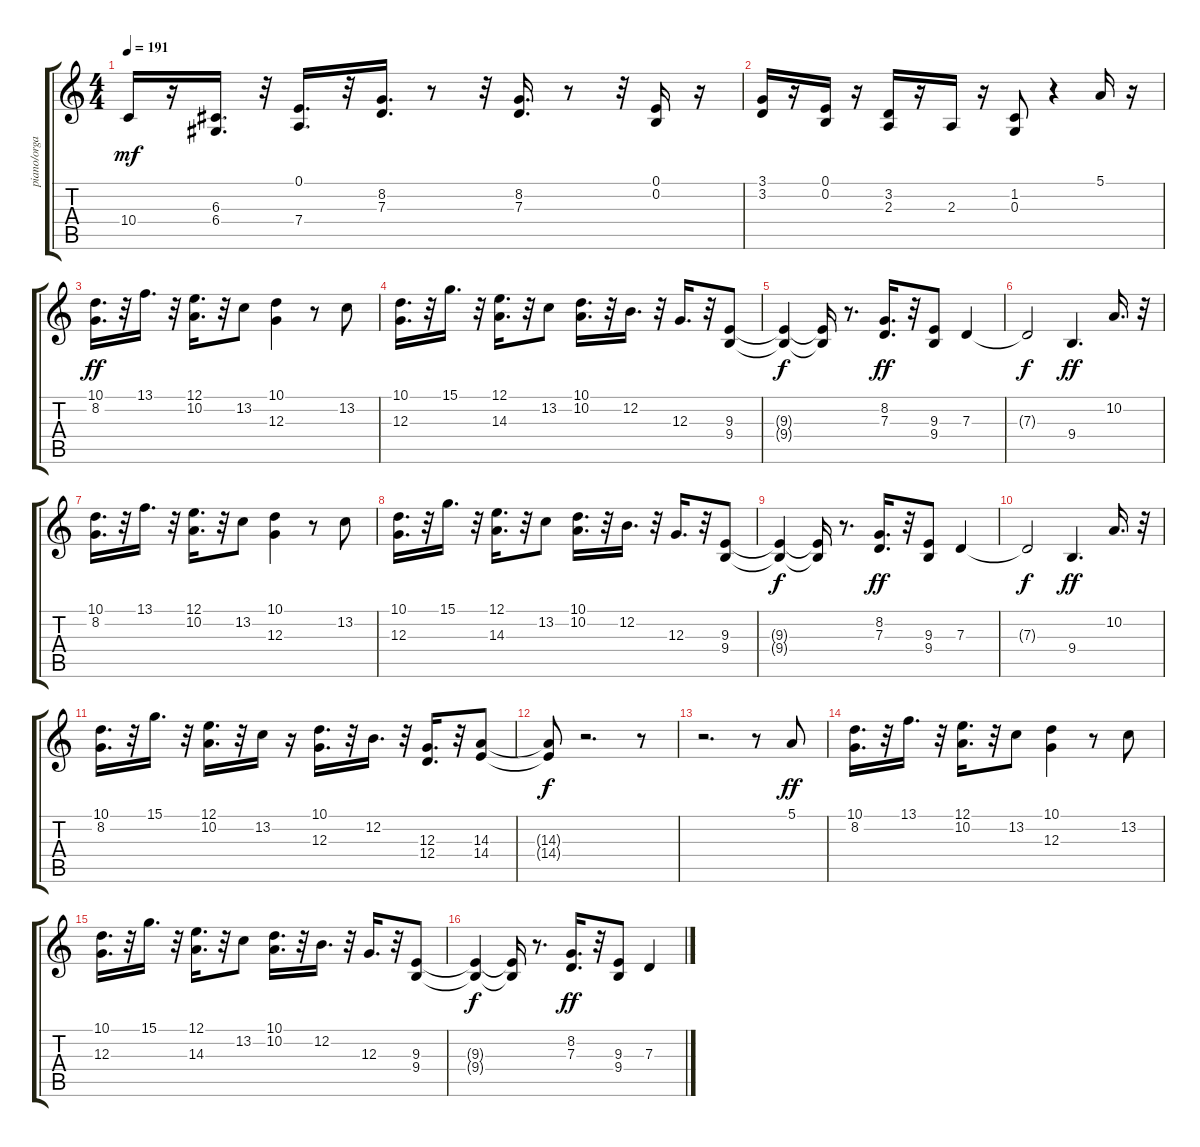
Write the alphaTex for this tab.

\track ("piano/organ/synths  " "piano/orga") {instrument brightacousticpiano}
\staff {score tabs}
\tuning (E4 B3 G3 D3 A2 E2) {hide}
\ts (4 4)
\tempo 191
\clef g2
\ks c
10.4.16{dy mf} r.16 (6.3 6.4).16{d} r.32 (0.1 7.4).16{d} r.32 (8.2 7.3).16{d} r.8 r.32 (8.2 7.3).16{d} r.8 r.32 (0.1 0.2).16 r.16 |
(3.1 3.2).16 r.16 (0.1 0.2).16 r.16 (3.2 2.3).16 r.16 2.3.16 r.16 (1.2 0.3).8 r.4 5.1.16 r.16 |
(10.1 8.2).16{d dy ff instrument lead1square} r.32 13.1.16{d} r.32 (12.1 10.2).16{d} r.32 13.2.8 (10.1 12.3).4 r.8 13.2.8 |
(10.1 12.3).16{d} r.32 15.1.16{d} r.32 (12.1 14.3).16{d} r.32 13.2.8 (10.1 10.2).16{d} r.32 12.2.16{d} r.32 12.3.16{d} r.32 (9.3 9.4).8 |
(9.3{t} 9.4{t}).4{dy f} (9.3{t} 9.4{t}).16 r.8{d} (8.2 7.3).16{d dy ff} r.32 (9.3 9.4).8 7.3.4 |
7.3{t}.2{dy f} 9.4.4{d dy ff} 10.2.16{d} r.32 |
(10.1 8.2).16{d} r.32 13.1.16{d} r.32 (12.1 10.2).16{d} r.32 13.2.8 (10.1 12.3).4 r.8 13.2.8 |
(10.1 12.3).16{d} r.32 15.1.16{d} r.32 (12.1 14.3).16{d} r.32 13.2.8 (10.1 10.2).16{d} r.32 12.2.16{d} r.32 12.3.16{d} r.32 (9.3 9.4).8 |
(9.3{t} 9.4{t}).4{dy f} (9.3{t} 9.4{t}).16 r.8{d} (8.2 7.3).16{d dy ff} r.32 (9.3 9.4).8 7.3.4 |
7.3{t}.2{dy f} 9.4.4{d dy ff} 10.2.16{d} r.32 |
(10.1 8.2).16{d} r.32 15.1.16{d} r.32 (12.1 10.2).16{d} r.32 13.2.16 r.16 (10.1 12.3).16{d} r.32 12.2.16{d} r.32 (12.3 12.4).16{d} r.32 (14.3 14.4).8 |
(14.3{t} 14.4{t}).8{dy f} r.2{d} r.8 |
r.2{d} r.8 5.1.8{dy ff} |
(10.1 8.2).16{d} r.32 13.1.16{d} r.32 (12.1 10.2).16{d} r.32 13.2.8 (10.1 12.3).4 r.8 13.2.8 |
(10.1 12.3).16{d} r.32 15.1.16{d} r.32 (12.1 14.3).16{d} r.32 13.2.8 (10.1 10.2).16{d} r.32 12.2.16{d} r.32 12.3.16{d} r.32 (9.3 9.4).8 |
(9.3{t} 9.4{t}).4{dy f} (9.3{t} 9.4{t}).16 r.8{d} (8.2 7.3).16{d dy ff} r.32 (9.3 9.4).8 7.3.4
